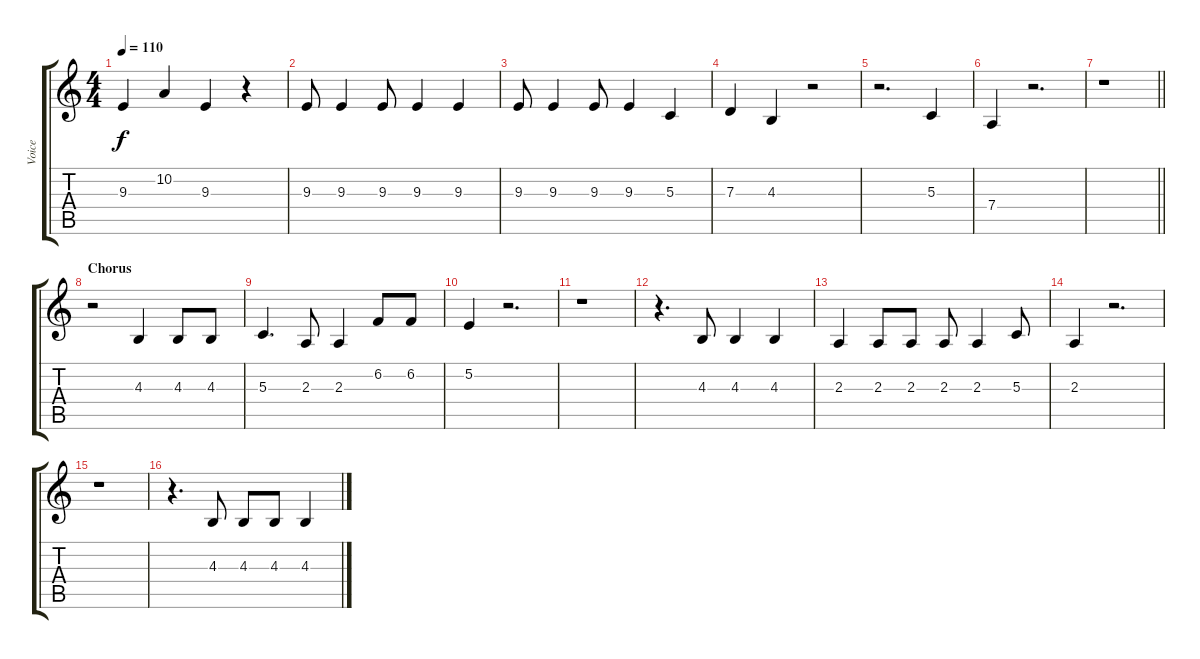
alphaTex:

\track ("Voice" "Voice") {instrument flute}
\staff {score tabs}
\tuning (E4 B3 G3 D3 A2 E2) {hide}
\ts (4 4)
\tempo 110
\clef g2
\ks c
9.3.4{dy f} 10.2.4 9.3.4 r.4 |
9.3.8 9.3.4 9.3.8 9.3.4 9.3.4 |
9.3.8 9.3.4 9.3.8 9.3.4 5.3.4 |
7.3.4 4.3.4 r.2 |
r.2{d} 5.3.4 |
7.4.4 r.2{d} |
\barLineRight lightlight
r.1 |
\section ("" "Chorus")
r.2 4.3.4 4.3.8 4.3.8 |
5.3.4{d} 2.3.8 2.3.4 6.2.8 6.2.8 |
5.2.4 r.2{d} |
r.1 |
r.4{d} 4.3.8 4.3.4 4.3.4 |
2.3.4 2.3.8 2.3.8 2.3.8 2.3.4 5.3.8 |
2.3.4 r.2{d} |
r.1 |
r.4{d} 4.3.8 4.3.8 4.3.8 4.3.4
